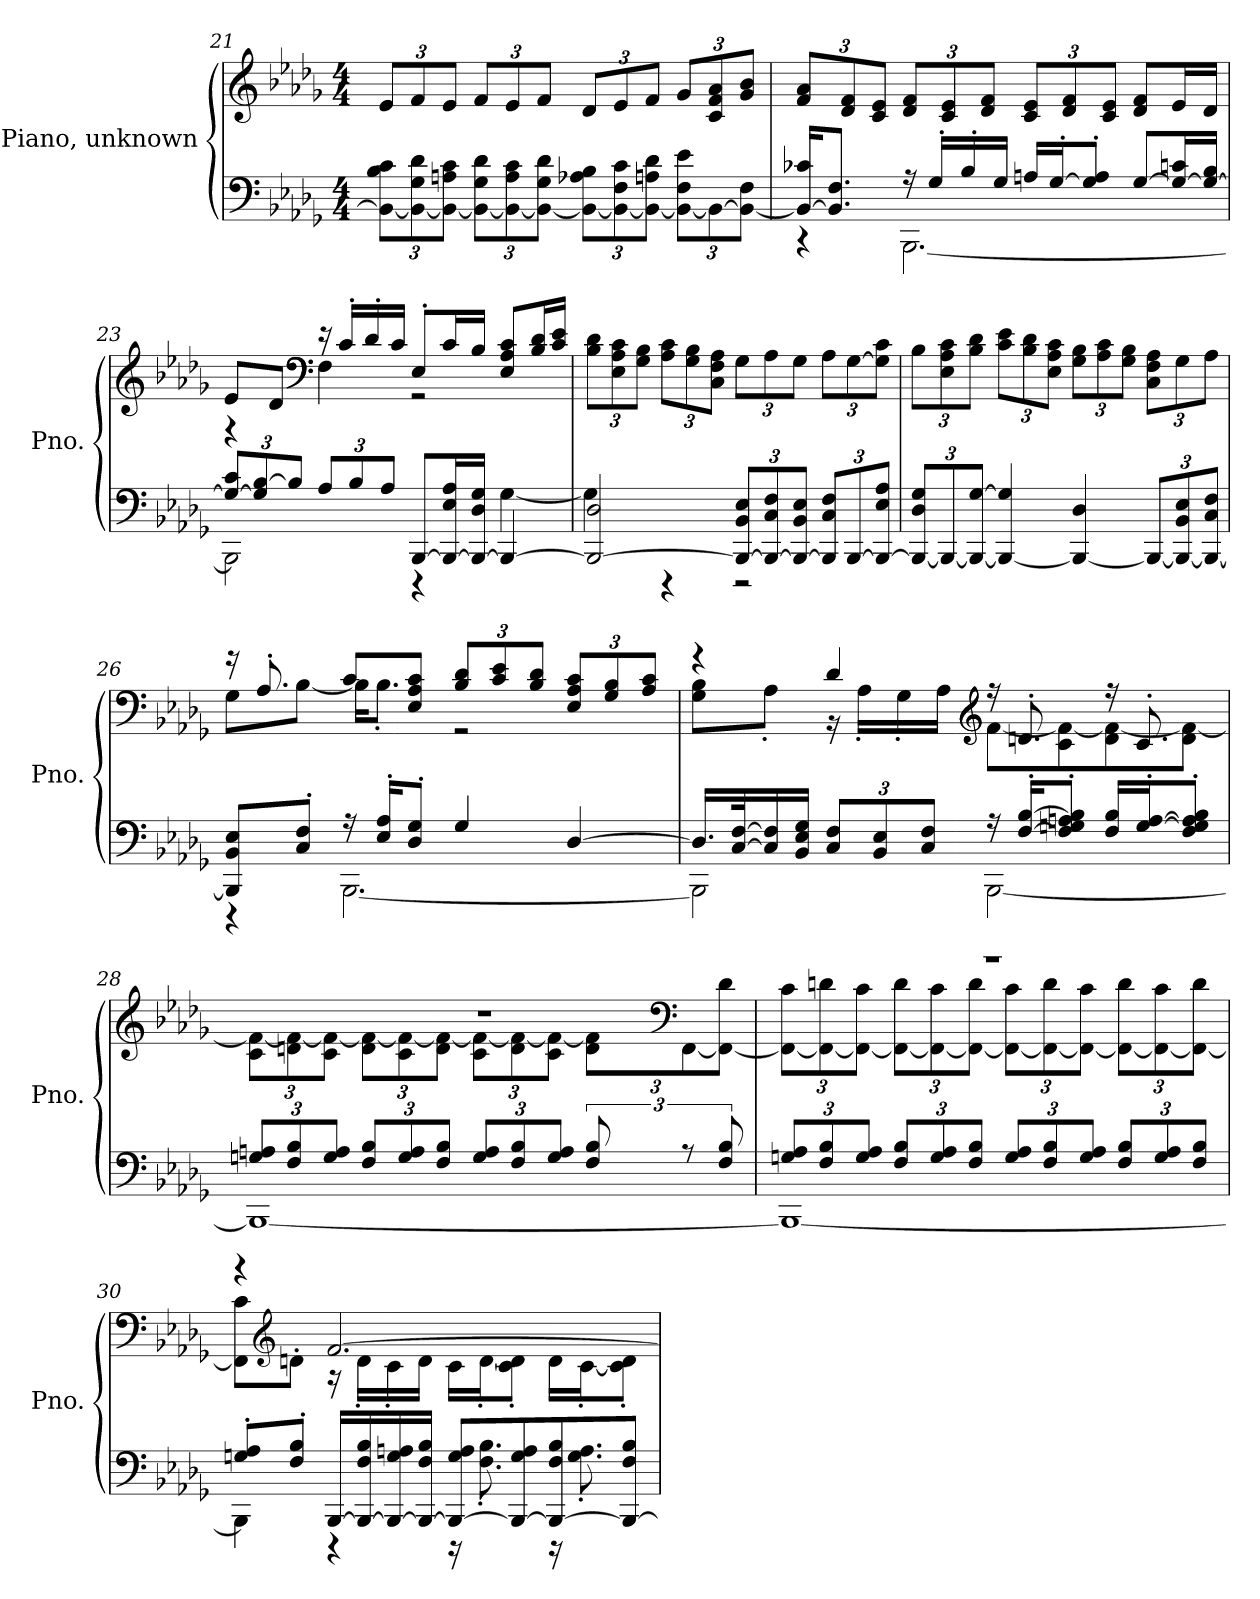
**kern	**kern
*part1	*part1
*staff2	*staff1
*I"Piano, unknown	*
*I'Pno.	*
*clefF4	*clefG2
*k[b-e-a-d-g-]	*k[b-e-a-d-g-]
*M4/4	*M4/4
*Xbrackettup	*Xbrackettup
=21	=21
12BB-\_ 12B-\ 12c\L	12e-/L
12BB-\_ 12G-\ 12d-\	12f/
12BB-\_ 12An\ 12c\J	12e-/J
12BB-\_ 12G-\ 12d-\L	12f/L
12BB-\_ 12A\ 12c\	12e-/
12BB-\_ 12G-\ 12d-\J	12f/J
12BB-\_ 12A-X\ 12B-\L	12d-/L
12BB-\_ 12F\ 12c\	12e-/
12BB-\_ 12An\ 12d-\J	12f/J
12BB-\_ 12F\ 12e-\L	12g-/L
12BB-\_	12c/ 12f/ 12a-/
12BB-\_ 12F\J	12g-/ 12b-/J
!!LO:LB:g=z
=22	=22
*^	*
16BB-/_ 16c-X/KL	4r	12f/ 12a-/L
8.BB-/] 8.F/J	.	.
.	.	12d-/ 12f/
.	.	12c/ 12e-/J
16r	[2.BBB-\	12d-/ 12f/L
16G-'/LL	.	.
.	.	12c/ 12e-/
16B-'/	.	.
.	.	12d-/ 12f/J
16G-/JJ	.	.
16An/LL	.	12c/ 12e-/L
[16G-'/J	.	.
.	.	12d-/ 12f/
8G-/]' 8A/'J	.	.
.	.	12c/ 12e-/J
[8G-/L	.	8d-/ 8f/L
16G-/_ 16cn/L	.	16e-/L
16G-/_ 16B-/JJ	.	16d-/JJ
=23	=23	=23
*	*	*^
12G-/_ 12c/L	2BBB-\]	8e-/L	4r
12G-/] [12B-/	.	.	.
.	.	8d-/J	.
12B-/J]	.	.	.
*	*	*clefF4	*
12A-/L	.	16r	4F\
.	.	16c'/LL	.
12B-/	.	.	.
.	.	16d-'/	.
12A-/J	.	.	.
.	.	16c/JJ	.
[8BBB-/L	4r	8E-'/L	2r
16BBB-/_ 16E-/ 16A-/L	.	16c/L	.
16BBB-/_ 16D-/ 16G-/JJ	.	16B-/JJ	.
4BBB-/_	[4G-\	8E-/ 8A-/ 8c/L	.
.	.	16B-/ 16d-/L	.
.	.	16c/ 16e-/JJ	.
*	*	*v	*v
!!LO:LB:g=z
=24	=24	=24
2BBB-/_ 2D-/	4G-\]	12B-\ 12d-\L
.	.	12E-\ 12A-\ 12c\
.	.	12G-\ 12B-\J
.	4r	12A-\ 12c\L
.	.	12G-\ 12B-\
.	.	12C\ 12F\ 12A-\J
12BBB-/_ 12BB-/ 12E-/L	2r	12G-\L
12BBB-/_ 12C/ 12F/	.	12A-\
12BBB-/_ 12BB-/ 12E-/J	.	12G-\J
12BBB-/] 12C/ 12F/L	.	12A-\L
[12BBB-/	.	[12G-\
12BBB-/_ 12E-/ 12A-/J	.	12G-\] 12c\J
*v	*v	*
=25	=25
12BBB-/_ 12D-/ 12G-/L	12B-\L
12BBB-/_	12E-\ 12A-\ 12c\
12BBB-/_ [12G-/J	12B-\ 12d-\J
4BBB-/_ 4G-/]	12c\ 12e-\L
.	12B-\ 12d-\
.	12E-\ 12A-\ 12c\J
4BBB-/_ 4D-/	12G-\ 12B-\L
.	12A-\ 12c\
.	12G-\ 12B-\J
12BBB-/L_	12C\ 12F\ 12A-\L
12BBB-/_ 12BB-/ 12E-/	12G-\
12BBB-/_ 12C/ 12F/J	12A-\J
!!LO:PB:g=z
=26	=26
*^	*^
8BBB-/] 8BB-/ 8E-/L	4r	16r	8G-\L
.	.	8.A-'/	.
8C/' 8F/'J	.	.	[8B-\J
16r	[2.BBB-\	8c/L	16B-\KL]
16E-/' 16A-/'KL	.	.	8.B-'\J
8D-/' 8G-/'J	.	8E-/ 8A-/ 8c/J	.
4G-/	.	12B-/ 12d-/L	2r
.	.	12c/ 12e-/	.
.	.	12B-/ 12d-/J	.
[4D-/	.	12E-/ 12A-/ 12c/L	.
.	.	12G-/ 12B-/	.
.	.	12A-/ 12c/J	.
=27	=27	=27	=27
16.D-/LL]	2BBB-\]	4r	8G-\ 8B-\L
[32C/ [32F/K	.	.	.
16C/] 16F/]	.	.	8A-'\J
16BB-/ 16E-/ 16G-/JJ	.	.	.
12C/ 12F/L	.	4d-/	16r
.	.	.	16A-'\LL
12BB-/ 12E-/	.	.	.
.	.	.	16G-'\
12C/ 12F/J	.	.	.
.	.	.	16A-\JJ
*	*	*clefG2	*
16r	[2BBB-\	16r	[8f\L
[16F/' [16B-/'KL	.	8.dn'/	.
8F/]' 8Gn/' 8An/' 8B-/]'J	.	.	8c\ 8f\_
16F/ 16B-/LL	.	16r	8d\ 8f\_
[16G/' [16A/'J	.	8.c'/	.
8F/' 8G/]' 8A/]' 8B-/'J	.	.	8d\ 8f\_J
!!LO:LB:g=z	!!
=28	=28	=28	=28
12Gn/ 12An/L	1BBB-_	1r	12c\ 12f\_L
12F/ 12B-/	.	.	12dn\ 12f\_
12G/ 12A/J	.	.	12c\ 12f\_J
12F/ 12B-/L	.	.	12d\ 12f\_L
12G/ 12A/	.	.	12c\ 12f\_
12F/ 12B-/J	.	.	12d\ 12f\_J
12G/ 12A/L	.	.	12c\ 12f\_L
12F/ 12B-/	.	.	12d\ 12f\_
12G/ 12A/J	.	.	12c\ 12f\_J
*brackettup	*	*	*
12F/ 12B-/	.	.	12d\ 12f\]L
*	*	*clefF4	*
12r	.	.	[12FF\
12F/ 12B-/	.	.	12FF\_ 12d\J
=29	=29	=29	=29
*Xbrackettup	*	*	*
12Gn/ 12A-/L	1BBB-_	1r	12FF\_ 12c\L
12F/ 12B-/	.	.	12FF\_ 12dn\
12G/ 12A-/J	.	.	12FF\_ 12c\J
12F/ 12B-/L	.	.	12FF\_ 12d\L
12G/ 12A-/	.	.	12FF\_ 12c\
12F/ 12B-/J	.	.	12FF\_ 12d\J
12G/ 12A-/L	.	.	12FF\_ 12c\L
12F/ 12B-/	.	.	12FF\_ 12d\
12G/ 12A-/J	.	.	12FF\_ 12c\J
12F/ 12B-/L	.	.	12FF\_ 12d\L
12G/ 12A-/	.	.	12FF\_ 12c\
12F/ 12B-/J	.	.	12FF\_ 12d\J
!!LO:LB:g=z	!!
=30	=30	=30	=30
8Gn/' 8A-/'L	4BBB-\]	4r	8FF\] 8c\L
*	*	*clefG2	*
8F/' 8B-/'J	.	.	8dn'\J
[16BBB-/LL	4r	[2.f/	16r
16BBB-/_ 16F/ 16B-/	.	.	16d'\LL
16BBB-/_ 16G/ 16An/	.	.	16c'\
16BBB-/_ 16F/ 16B-/JJ	.	.	16d\JJ
8BBB-/_ 8G/ 8A/L	16r	.	16c\LL
.	8.F\' 8.B-\'	.	[16d'\J
8BBB-/_ 8G/ 8A/	.	.	8c\' 8d\]'J
8BBB-/_ 8F/ 8B-/	16r	.	16d\LL
.	8.G\' 8.A\'	.	[16c'\J
8BBB-/_ 8F/ 8B-/J	.	.	8c\]' 8d\'J
*v	*v	*	*
*	*v	*v
=	=
*-	*-
